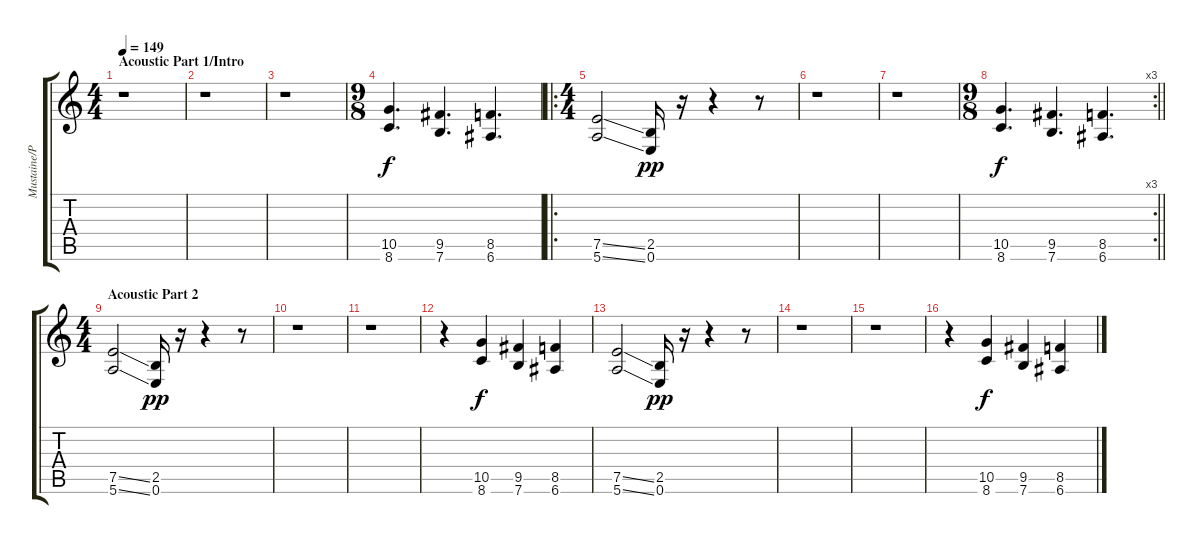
\track ("Mustaine/Pitrelli" "Mustaine/P") {instrument distortionguitar}
\staff {score tabs}
\tuning (E4 B3 G3 D3 A2 E2) {hide}
\ts (4 4)
\section ("" "Acoustic Part 1/Intro")
\tempo 149
\tempo 110
\tempo 149
\clef g2
\ks c
r.1{dy f instrument distortionguitar} |
r.1 |
r.1 |
\ts (9 8)
(10.5 8.6).4{d} (9.5 7.6).4{d} (8.5 6.6).4{d} |
\ro
\ts (4 4)
(7.5{ss} 5.6{ss}).2 (2.5 0.6).16{dy pp} r.16 r.4 r.8 |
r.1 |
r.1 |
\rc 3
\ts (9 8)
\barLineRight lightlight
(10.5 8.6).4{d dy f} (9.5 7.6).4{d} (8.5 6.6).4{d} |
\ts (4 4)
\section ("" "Acoustic Part 2")
(7.5{ss} 5.6{ss}).2 (2.5 0.6).16{dy pp} r.16 r.4 r.8 |
r.1 |
r.1 |
r.4 (10.5 8.6).4{dy f} (9.5 7.6).4 (8.5 6.6).4 |
(7.5{ss} 5.6{ss}).2 (2.5 0.6).16{dy pp} r.16 r.4 r.8 |
r.1 |
r.1 |
r.4 (10.5 8.6).4{dy f} (9.5 7.6).4 (8.5 6.6).4
